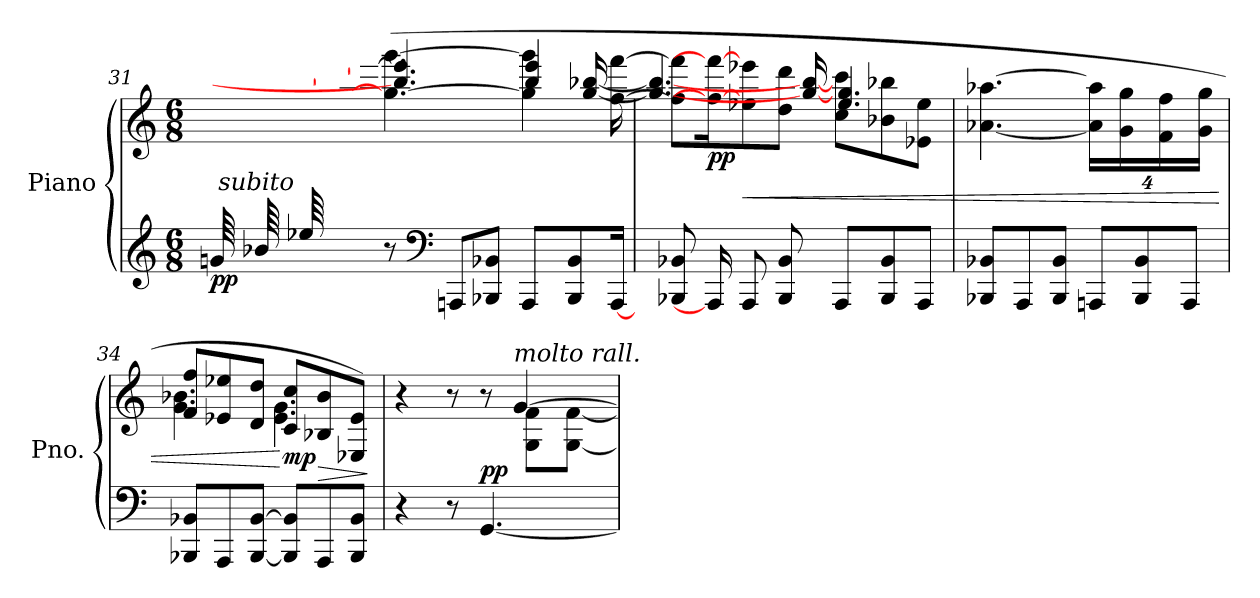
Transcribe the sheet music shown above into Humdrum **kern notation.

**kern	**kern	**dynam
*part1	*part1	*part1
*staff2	*staff1	*staff1/2
*I"Piano	*	*
*I'Pno.	*	*
*clefG2	*clefG2	*
*k[]	*k[]	*
*M6/8	*M6/8	*
*MM24	*MM24	*
*Xtuplet	*	*
=31	=31	=31
*^	*^	*
!	!	!	!	!LO:DY:b=2
*	*	*	*^	*
(>96gn!/LLLL	16ryy	32ryy	16ryy	96ryy	pp
*	*	*MM39	*	*	*
!	!	!	!	!LO:TX:b:i:t=subito	!
96b-X!/	.	.	.	3%2ryy	.
*	*	*MM54	*	*	*
96ee-X!/	.	.	.	.	.
2ryy	.	[96gg!\	.	.	.
*	*	*MM69	*	*	*
.	.	[96bb-X!\	.	.	.
.	.	[96eee-X!\JJJJ)	.	.	.
*	*	*MM90	*	*	*
.	8r	(>4.gg\_ [4.ggg\	4.bb-/] 4.eee-/]	.	.
*clefF4	*	*	*	*	*
.	8AAAn/L	.	.	.	.
.	8BBB-X/ 8BB-X/J	.	.	.	.
.	8AAA/L	4gg\] 4ggg\]	4bb-/ 4eee-/	.	.
8..ryy	.	.	.	.	.
.	8BBB-/ 8BB-/	.	.	.	.
.	.	.	.	24..ryy	.
.	[16AAA/J	[16ff\ [16fff\	[16gg/ [16bb-X/	.	.
*v	*v	*	*	*	*
*	*	*v	*v	*
!!LO:LB:g=z
=32	=32	=32	=32
8BBB-X/ 8BB-X/L	8ff\] 8fff\]L	4.gg/] 4.bb-/]	.
!	!	!	!LO:DY:b
16AAA/J]	16ff\_ 16fff\_	.	pp
!	!	!	!LO:HP:b
8AAA/	8ee-X\ 8eee-X\	.	<
8BBB-/ 8BB-/J	8dd\ 8ddd\J	.	.
.	.	16gg/_ 16bb-/_	.
8AAA/L	8cc\ 8ccc\L	4.ee-/ 4.gg/	.
8BBB-/ 8BB-/	8b-X\ 8bb-X\	.	.
8AAA/J	8e-X\ 8ee-\J	.	.
*	*v	*v	*
=33	=33	=33
8BBB-X/ 8BB-X/L	[4.a-X\ [4.aa-X\	.
8AAA/	.	.
8BBB-/ 8BB-/J	.	.
*	*Xbrackettup	*
8AAAni/L	32%3a-\] 32%3aa-\]L	.
.	32%3g\ 32%3gg\	.
8BBB-/ 8BB-/	.	.
.	32%3f\ 32%3ff\	.
8AAA/J	.	.
.	32%3g\ 32%3gg\J	.
=34	=34	=34
*	*MM87	*
*	*^	*
8BBB-X/ 8BB-X/L	8f/ 8ff/L	4.g\ 4.b-X\	.
8AAA/	8e-X/ 8ee-X/	.	.
[8BBB-/ [8BB-/J	8d/ 8dd/J	.	.
*	*MM84	*	*
!	!	!	!LO:HP:n=1:b
!	!	!	!LO:DY:n=1:b
8BBB-/] 8BB-/]L	8c/ 8cc/L	4.e-\ 4.g\	[ > mp
8AAA/	8B-X/ 8b-/	.	.
*	*MM60	*	*
8BBB-/ 8BB-/J	8E-X/ 8e-/J)	.	.
*	*v	*v	*
.	.	]
=35	=35	=35
*	*MM84	*
*	*^	*
4r	4r	4rffyy	.
8r	8r	8rffyy	.
!	!	!	!LO:DY:a=2
[4.GG/	8r	8rffyy	pp
*	*MM78	*	*
!	!LO:TX:a:i:t=molto rall.	!	!
.	[4g/	8G\ 8f\L	.
*	*MM75	*	*
.	.	[8G\ [8f\J	.
*	*v	*v	*
=	=	=
*-	*-	*-
